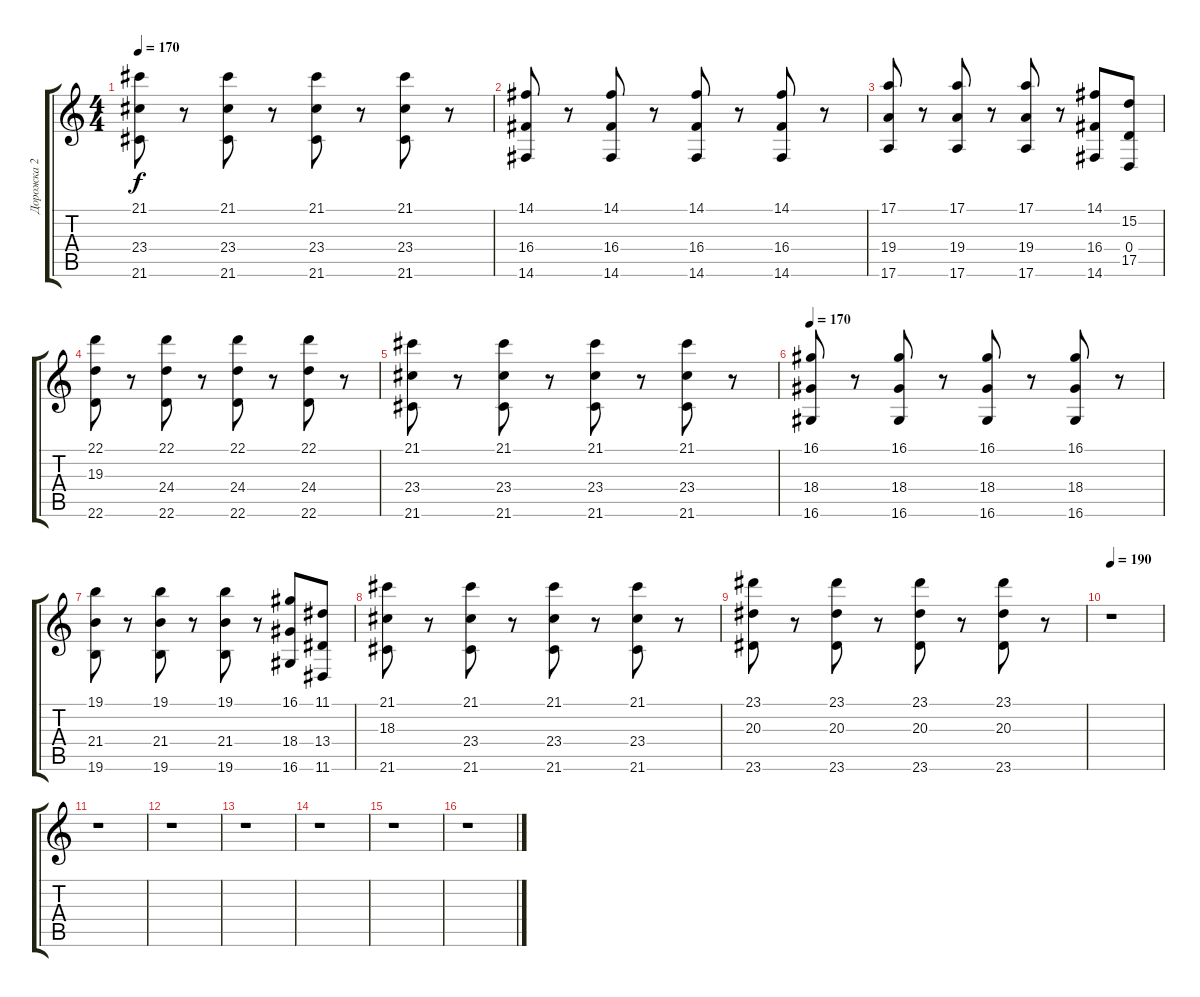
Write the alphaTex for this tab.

\track ("Дорожка 2" "Дорожка 2") {instrument stringensemble1}
\staff {score tabs}
\tuning (E4 B3 G3 D3 A2 E2) {hide}
\ts (4 4)
\tempo 170
\clef g2
\ks c
(21.1 23.4 21.6).8{dy f} r.8 (21.1 23.4 21.6).8 r.8 (21.1 23.4 21.6).8 r.8 (21.1 23.4 21.6).8 r.8 |
(14.1 16.4 14.6).8 r.8 (14.1 16.4 14.6).8 r.8 (14.1 16.4 14.6).8 r.8 (14.1 16.4 14.6).8 r.8 |
(17.1 19.4 17.6).8 r.8 (17.1 19.4 17.6).8 r.8 (17.1 19.4 17.6).8 r.8 (14.1 16.4 14.6).8 (15.2 0.4 17.5).8 |
(22.1 19.3 22.6).8 r.8 (22.1 24.4 22.6).8 r.8 (22.1 24.4 22.6).8 r.8 (22.1 24.4 22.6).8 r.8 |
(21.1 23.4 21.6).8 r.8 (21.1 23.4 21.6).8 r.8 (21.1 23.4 21.6).8 r.8 (21.1 23.4 21.6).8 r.8 |
\tempo 170
(16.1 18.4 16.6).8 r.8 (16.1 18.4 16.6).8 r.8 (16.1 18.4 16.6).8 r.8 (16.1 18.4 16.6).8 r.8 |
(19.1 21.4 19.6).8 r.8 (19.1 21.4 19.6).8 r.8 (19.1 21.4 19.6).8 r.8 (16.1 18.4 16.6).8 (11.1 13.4 11.6).8 |
(21.1 18.3 21.6).8 r.8 (21.1 23.4 21.6).8 r.8 (21.1 23.4 21.6).8 r.8 (21.1 23.4 21.6).8 r.8 |
(23.1 20.3 23.6).8 r.8 (23.1 20.3 23.6).8 r.8 (23.1 20.3 23.6).8 r.8 (23.1 20.3 23.6).8 r.8 |
\tempo 190
r.1 |
r.1 |
r.1 |
r.1 |
r.1 |
r.1 |
r.1
